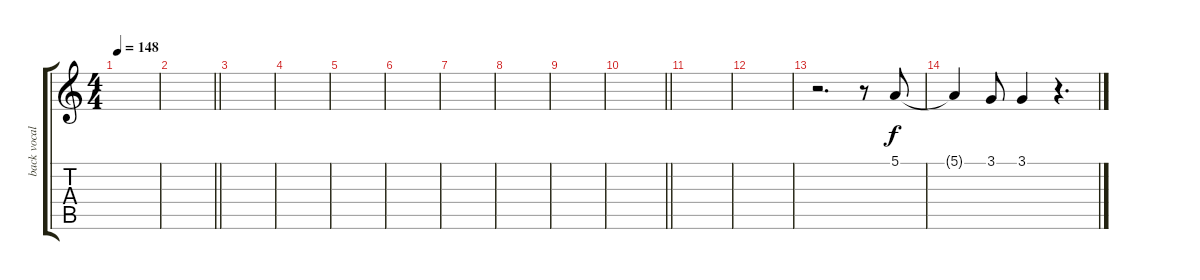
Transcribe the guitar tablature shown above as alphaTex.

\track ("back vocal 1" "back vocal") {instrument altosax}
\staff {score tabs}
\tuning (E4 B3 G3 D3 A2 E2) {hide}
\ts (4 4)
\tempo 148
\clef g2
\ks c
|
\barLineRight lightlight
|
\section ("" "")
|
|
|
|
|
|
|
\barLineRight lightlight
|
\section ("" "")
|
|
r.2{d} r.8 5.1.8 |
5.1{t}.4 3.1.8 3.1.4 r.4{d}
